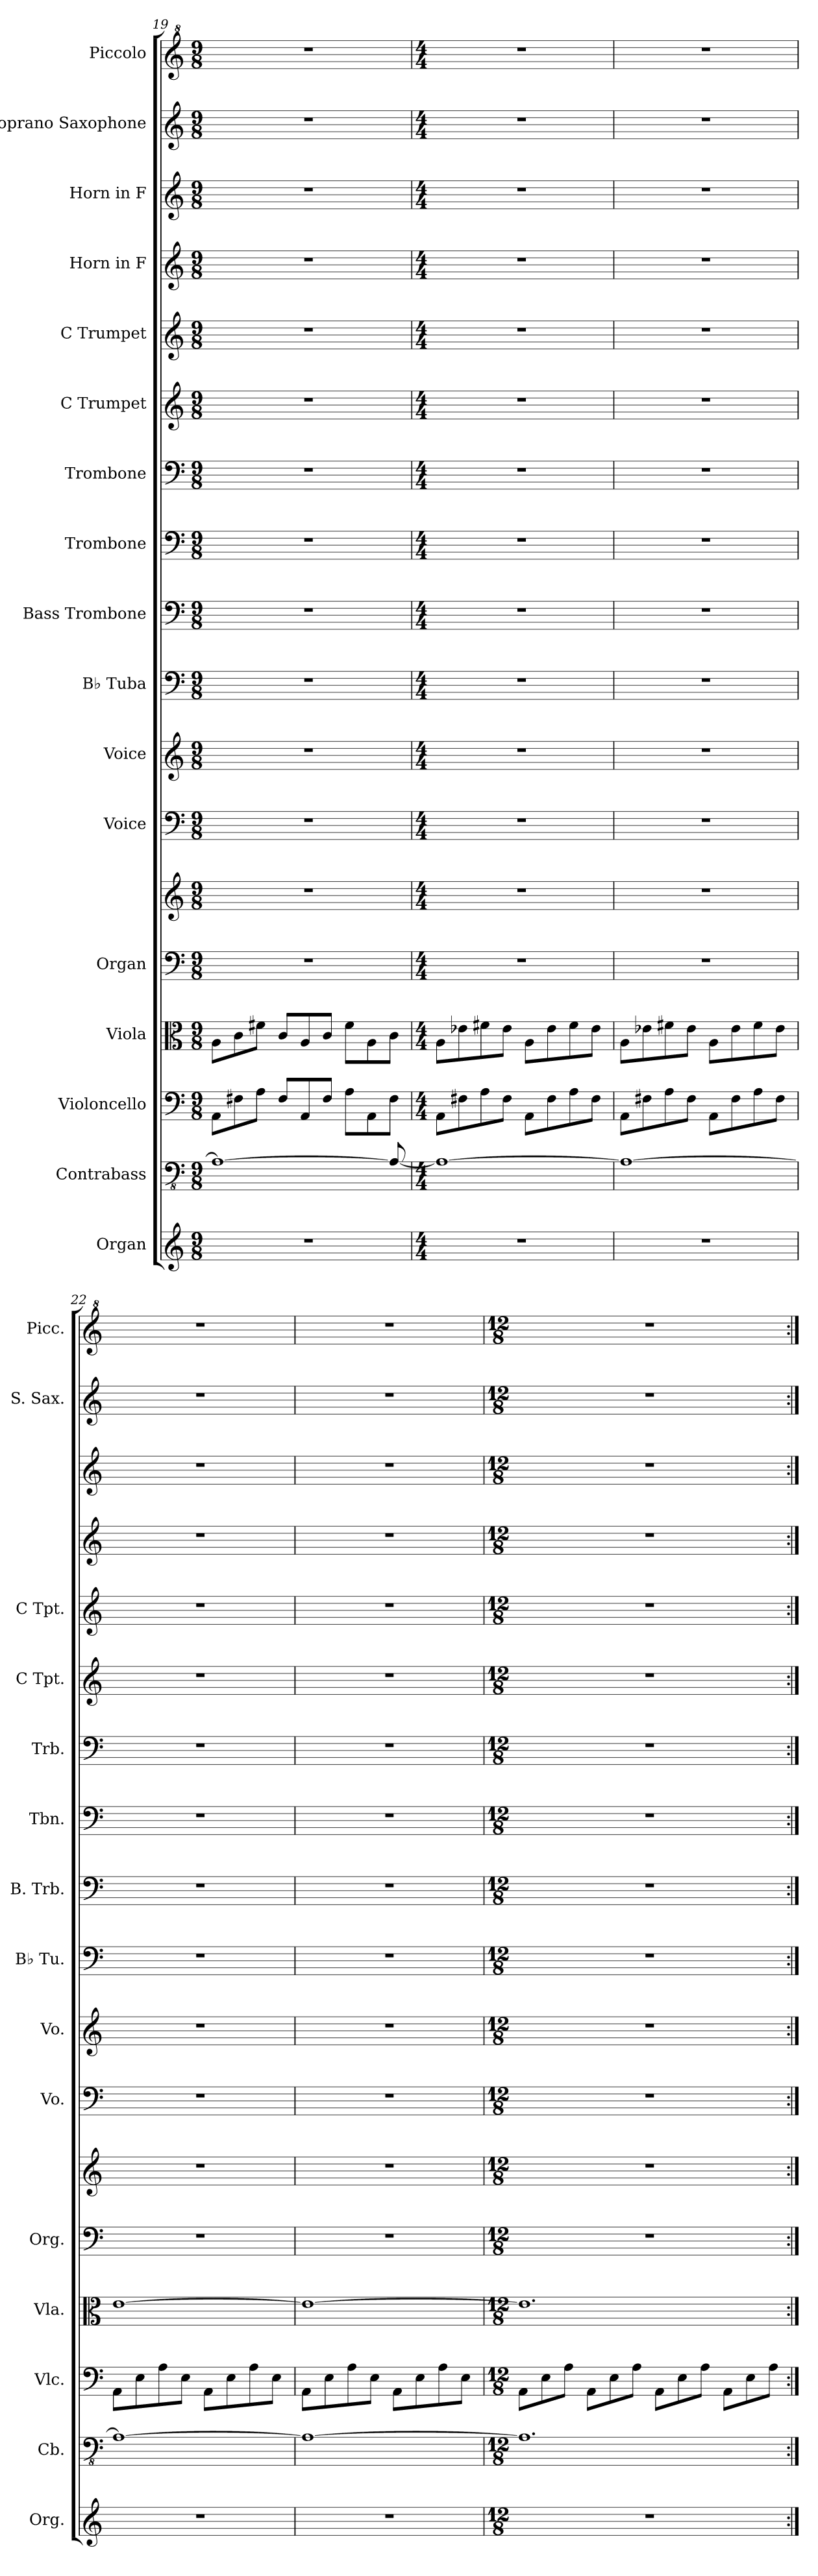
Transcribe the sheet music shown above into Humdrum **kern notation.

**kern	**kern	**kern	**kern	**kern	**kern	**kern	**kern	**kern	**kern	**kern	**kern	**kern	**kern	**kern	**kern	**kern	**kern
*part17	*part16	*part15	*part14	*part13	*part13	*part12	*part11	*part10	*part9	*part8	*part7	*part6	*part5	*part4	*part3	*part2	*part1
*staff18	*staff17	*staff16	*staff15	*staff14	*staff13	*staff12	*staff11	*staff10	*staff9	*staff8	*staff7	*staff6	*staff5	*staff4	*staff3	*staff2	*staff1
*I"Organ	*I"Contrabass	*I"Violoncello	*I"Viola	*I"Organ	*	*I"Voice	*I"Voice	*I"B♭ Tuba	*I"Bass Trombone	*I"Trombone	*I"Trombone	*I"C Trumpet	*I"C Trumpet	*I"Horn in F	*I"Horn in F	*I"Soprano Saxophone	*I"Piccolo
*I'Org.	*I'Cb.	*I'Vlc.	*I'Vla.	*I'Org.	*	*I'Vo.	*I'Vo.	*I'B♭ Tu.	*I'B. Trb.	*I'Tbn.	*I'Trb.	*I'C Tpt.	*I'C Tpt.	*	*	*I'S. Sax.	*I'Picc.
*clefG2	*clefFv4	*clefF4	*clefC3	*clefF4	*clefG2	*clefF4	*clefG2	*clefF4	*clefF4	*clefF4	*clefF4	*clefG2	*clefG2	*clefG2	*clefG2	*clefG2	*clefG^2
*	*ITrd7c12	*	*	*	*	*	*	*	*	*	*	*	*	*ITrd4c7	*ITrd4c7	*ITrd1c2	*ITrd-7c-12
*k[]	*k[]	*k[]	*k[]	*k[]	*k[]	*k[]	*k[]	*k[]	*k[]	*k[]	*k[]	*k[]	*k[]	*k[b-]	*k[b-]	*k[b-e-]	*k[]
*M9/8	*M9/8	*M9/8	*M9/8	*M9/8	*M9/8	*M9/8	*M9/8	*M9/8	*M9/8	*M9/8	*M9/8	*M9/8	*M9/8	*M9/8	*M9/8	*M9/8	*M9/8
=19	=19	=19	=19	=19	=19	=19	=19	=19	=19	=19	=19	=19	=19	=19	=19	=19	=19
8%9r	1AAA_	8AA\L	8A\L	8%9r	8%9r	8%9r	8%9r	8%9r	8%9r	8%9r	8%9r	8%9r	8%9r	8%9r	8%9r	8%9r	8%9r
.	.	8F#X\	8c\	.	.	.	.	.	.	.	.	.	.	.	.	.	.
.	.	8A\J	8f#X\J	.	.	.	.	.	.	.	.	.	.	.	.	.	.
.	.	8F#/L	8c/L	.	.	.	.	.	.	.	.	.	.	.	.	.	.
.	.	8AA/	8A/	.	.	.	.	.	.	.	.	.	.	.	.	.	.
.	.	8F#/J	8c/J	.	.	.	.	.	.	.	.	.	.	.	.	.	.
.	.	8A\L	8f#\L	.	.	.	.	.	.	.	.	.	.	.	.	.	.
.	.	8AA\	8A\	.	.	.	.	.	.	.	.	.	.	.	.	.	.
.	8AAA/_	8F#\J	8c\J	.	.	.	.	.	.	.	.	.	.	.	.	.	.
=20	=20	=20	=20	=20	=20	=20	=20	=20	=20	=20	=20	=20	=20	=20	=20	=20	=20
*M4/4	*M4/4	*M4/4	*M4/4	*M4/4	*M4/4	*M4/4	*M4/4	*M4/4	*M4/4	*M4/4	*M4/4	*M4/4	*M4/4	*M4/4	*M4/4	*M4/4	*M4/4
1r	1AAA_	8AA\L	8A\L	1r	1r	1r	1r	1r	1r	1r	1r	1r	1r	1r	1r	1r	1r
.	.	8F#X\	8e-X\	.	.	.	.	.	.	.	.	.	.	.	.	.	.
.	.	8A\	8f#X\	.	.	.	.	.	.	.	.	.	.	.	.	.	.
.	.	8F#\J	8e-\J	.	.	.	.	.	.	.	.	.	.	.	.	.	.
.	.	8AA\L	8A\L	.	.	.	.	.	.	.	.	.	.	.	.	.	.
.	.	8F#\	8e-\	.	.	.	.	.	.	.	.	.	.	.	.	.	.
.	.	8A\	8f#\	.	.	.	.	.	.	.	.	.	.	.	.	.	.
.	.	8F#\J	8e-\J	.	.	.	.	.	.	.	.	.	.	.	.	.	.
=21	=21	=21	=21	=21	=21	=21	=21	=21	=21	=21	=21	=21	=21	=21	=21	=21	=21
1r	1AAA_	8AA\L	8A\L	1r	1r	1r	1r	1r	1r	1r	1r	1r	1r	1r	1r	1r	1r
.	.	8F#X\	8e-X\	.	.	.	.	.	.	.	.	.	.	.	.	.	.
.	.	8A\	8f#X\	.	.	.	.	.	.	.	.	.	.	.	.	.	.
.	.	8F#\J	8e-\J	.	.	.	.	.	.	.	.	.	.	.	.	.	.
.	.	8AA\L	8A\L	.	.	.	.	.	.	.	.	.	.	.	.	.	.
.	.	8F#\	8e-\	.	.	.	.	.	.	.	.	.	.	.	.	.	.
.	.	8A\	8f#\	.	.	.	.	.	.	.	.	.	.	.	.	.	.
.	.	8F#\J	8e-\J	.	.	.	.	.	.	.	.	.	.	.	.	.	.
!!LO:PB:g=z
=22	=22	=22	=22	=22	=22	=22	=22	=22	=22	=22	=22	=22	=22	=22	=22	=22	=22
1r	1AAA_	8AA\L	[1e	1r	1r	1r	1r	1r	1r	1r	1r	1r	1r	1r	1r	1r	1r
.	.	8E\	.	.	.	.	.	.	.	.	.	.	.	.	.	.	.
.	.	8A\	.	.	.	.	.	.	.	.	.	.	.	.	.	.	.
.	.	8E\J	.	.	.	.	.	.	.	.	.	.	.	.	.	.	.
.	.	8AA\L	.	.	.	.	.	.	.	.	.	.	.	.	.	.	.
.	.	8E\	.	.	.	.	.	.	.	.	.	.	.	.	.	.	.
.	.	8A\	.	.	.	.	.	.	.	.	.	.	.	.	.	.	.
.	.	8E\J	.	.	.	.	.	.	.	.	.	.	.	.	.	.	.
=23	=23	=23	=23	=23	=23	=23	=23	=23	=23	=23	=23	=23	=23	=23	=23	=23	=23
1r	1AAA_	8AA\L	1e_	1r	1r	1r	1r	1r	1r	1r	1r	1r	1r	1r	1r	1r	1r
.	.	8E\	.	.	.	.	.	.	.	.	.	.	.	.	.	.	.
.	.	8A\	.	.	.	.	.	.	.	.	.	.	.	.	.	.	.
.	.	8E\J	.	.	.	.	.	.	.	.	.	.	.	.	.	.	.
.	.	8AA\L	.	.	.	.	.	.	.	.	.	.	.	.	.	.	.
.	.	8E\	.	.	.	.	.	.	.	.	.	.	.	.	.	.	.
.	.	8A\	.	.	.	.	.	.	.	.	.	.	.	.	.	.	.
.	.	8E\J	.	.	.	.	.	.	.	.	.	.	.	.	.	.	.
=24	=24	=24	=24	=24	=24	=24	=24	=24	=24	=24	=24	=24	=24	=24	=24	=24	=24
*M12/8	*M12/8	*M12/8	*M12/8	*M12/8	*M12/8	*M12/8	*M12/8	*M12/8	*M12/8	*M12/8	*M12/8	*M12/8	*M12/8	*M12/8	*M12/8	*M12/8	*M12/8
1.r	1.AAA]	8AA\L	1.e]	1.r	1.r	1.r	1.r	1.r	1.r	1.r	1.r	1.r	1.r	1.r	1.r	1.r	1.r
.	.	8E\	.	.	.	.	.	.	.	.	.	.	.	.	.	.	.
.	.	8A\J	.	.	.	.	.	.	.	.	.	.	.	.	.	.	.
.	.	8AA\L	.	.	.	.	.	.	.	.	.	.	.	.	.	.	.
.	.	8E\	.	.	.	.	.	.	.	.	.	.	.	.	.	.	.
.	.	8A\J	.	.	.	.	.	.	.	.	.	.	.	.	.	.	.
.	.	8AA\L	.	.	.	.	.	.	.	.	.	.	.	.	.	.	.
.	.	8E\	.	.	.	.	.	.	.	.	.	.	.	.	.	.	.
.	.	8A\J	.	.	.	.	.	.	.	.	.	.	.	.	.	.	.
.	.	8AA\L	.	.	.	.	.	.	.	.	.	.	.	.	.	.	.
.	.	8E\	.	.	.	.	.	.	.	.	.	.	.	.	.	.	.
.	.	8A\J	.	.	.	.	.	.	.	.	.	.	.	.	.	.	.
=:|!	=:|!	=:|!	=:|!	=:|!	=:|!	=:|!	=:|!	=:|!	=:|!	=:|!	=:|!	=:|!	=:|!	=:|!	=:|!	=:|!	=:|!
*-	*-	*-	*-	*-	*-	*-	*-	*-	*-	*-	*-	*-	*-	*-	*-	*-	*-
